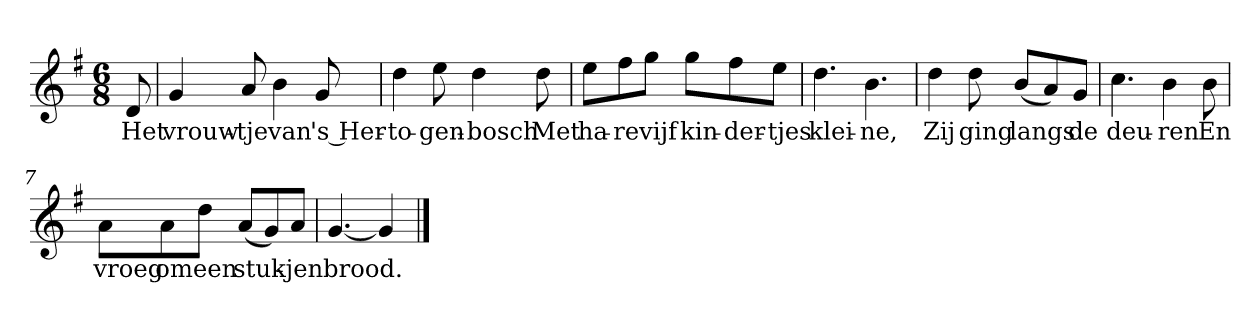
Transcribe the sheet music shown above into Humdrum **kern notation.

**kern	**text
*part1	*part1
*staff1	*staff1
*clefG2	*
*k[f#]	*
*G:	*
*M6/8	*
*MM120	*
=	=
8d	Het
=1	=1
4g	vrouw-
8a	-tje
4b	van
8g	's Her-
=2	=2
4dd	-to-
8ee	-gen-
4dd	-bosch
8dd	Met
=3	=3
8ee\L	ha-
8ff#\	-re
8gg\J	vijf
8gg\L	kin-
8ff#\	-der-
8ee\J	-tjes
=4	=4
4.dd	klei-
4.b	-ne,
=5	=5
4dd	Zij
8dd	ging
(8b/L	langs
8a/)	.
8g/J	de
=6	=6
4.cc	deu-
4b	-ren
8b	En
=7	=7
8a\L	vroeg
8a\	om
8dd\J	een
(8a/L	stuk-
8g/)	.
8a/J	-jen
=8	=8
[4.g	brood.
4g]	.
==	==
*-	*-
